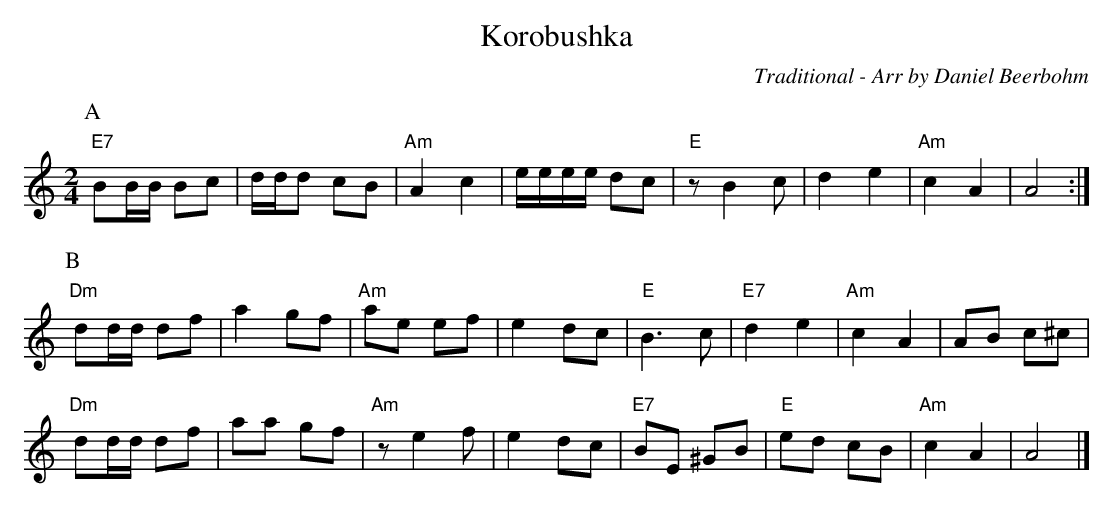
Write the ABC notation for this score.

X:1
T:Korobushka
C:Traditional - Arr by Daniel Beerbohm
M:2/4
K:Am
P:A
"E7"B2BB B2c2|ddd2 c2B2|"Am"A4c4|eeee d2c2| "E"z2B4c2|d4e4|"Am"c4A4|A8:|
P:B
"Dm"d2dd d2f2|a4g2f2|"Am"a2e2 e2f2|e4d2c2|"E"B6c2|"E7"d4e4|"Am"c4A4|A2B2 c2^c2|
"Dm"d2dd d2f2|a2a2 g2f2|"Am"z2e4f2|e4d2c2|"E7"B2E2 ^G2B2|"E"e2d2 c2B2|"Am"c4A4|A8|]
